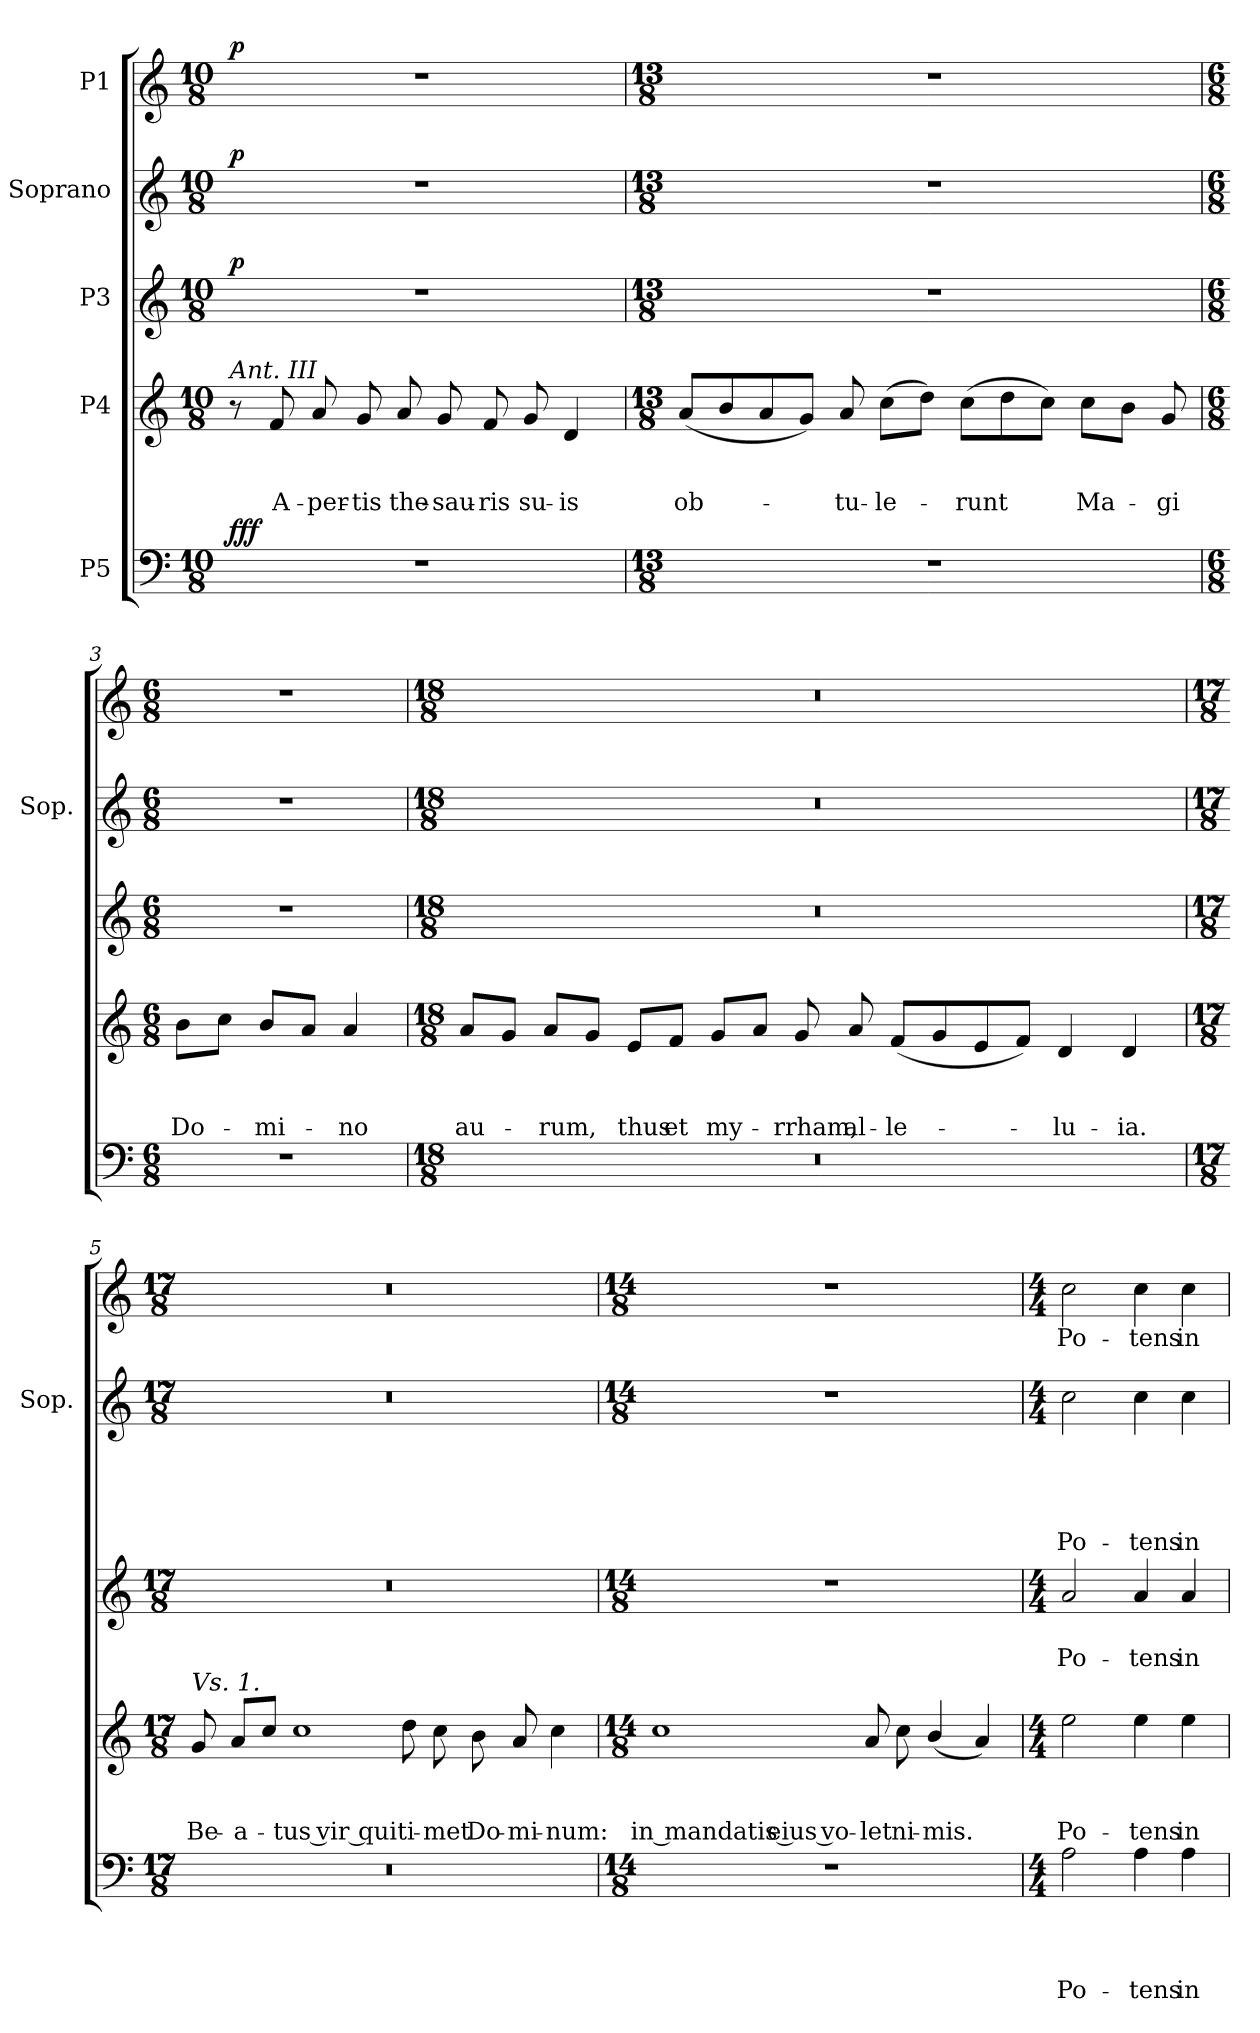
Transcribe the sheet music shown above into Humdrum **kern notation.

**kern	**text	**text	**text	**text	**dynam	**kern	**text	**text	**text	**kern	**text	**text	**dynam	**kern	**text	**text	**text	**text	**text	**dynam	**kern	**text	**dynam
*part5	*part5	*part5	*part5	*part5	*part5	*part4	*part4	*part4	*part4	*part3	*part3	*part3	*part3	*part2	*part2	*part2	*part2	*part2	*part2	*part2	*part1	*part1	*part1
*staff5	*staff5	*staff5	*staff5	*staff5	*staff5	*staff4	*staff4	*staff4	*staff4	*staff3	*staff3	*staff3	*staff3	*staff2	*staff2	*staff2	*staff2	*staff2	*staff2	*staff2	*staff1	*staff1	*staff1
*I"P5	*	*	*	*	*	*I"P4	*	*	*	*I"P3	*	*	*	*I"Soprano	*	*	*	*	*	*	*I"P1	*	*
*	*	*	*	*	*	*	*	*	*	*	*	*	*	*I'Sop.	*	*	*	*	*	*	*	*	*
*clefF4	*	*	*	*	*	*clefG2	*	*	*	*clefG2	*	*	*	*clefG2	*	*	*	*	*	*	*clefG2	*	*
*	*	*	*	*	*	*ITrd7c12	*	*	*	*	*	*	*	*	*	*	*	*	*	*	*	*	*
*k[]	*	*	*	*	*	*k[]	*	*	*	*k[]	*	*	*	*k[]	*	*	*	*	*	*	*k[]	*	*
*C:	*	*	*	*	*	*C:	*	*	*	*C:	*	*	*	*C:	*	*	*	*	*	*	*C:	*	*
*M10/8	*	*	*	*	*	*M10/8	*	*	*	*M10/8	*	*	*	*M10/8	*	*	*	*	*	*	*M10/8	*	*
=1	=1	=1	=1	=1	=1	=1	=1	=1	=1	=1	=1	=1	=1	=1	=1	=1	=1	=1	=1	=1	=1	=1	=1
!	!	!	!	!	!	!LO:TX:a:i:t=Ant. III	!	!	!	!	!	!	!	!	!	!	!	!	!	!	!	!	!
!LO:N:vis=1	!	!	!	!	!LO:DY:b	!	!	!	!	!LO:N:vis=1	!	!	!LO:DY:b	!	!	!	!	!	!	!LO:DY:b	!LO:N:vis=1	!	!LO:DY:b
4%5r	.	.	.	.	fff	8r	.	.	.	4%5r	.	.	p	4%5r	.	.	.	.	.	p	4%5r	.	p
!	!	!	!	!	!	!	!	!	!LO:LY:b	!	!	!	!	!	!	!	!	!	!	!	!	!	!
.	.	.	.	.	.	8F/	.	.	A-	.	.	.	.	.	.	.	.	.	.	.	.	.	.
!	!	!	!	!	!	!	!	!	!LO:LY:b	!	!	!	!	!	!	!	!	!	!	!	!	!	!
.	.	.	.	.	.	8A/	.	.	-per-	.	.	.	.	.	.	.	.	.	.	.	.	.	.
!	!	!	!	!	!	!	!	!	!LO:LY:b	!	!	!	!	!	!	!	!	!	!	!	!	!	!
.	.	.	.	.	.	8G/	.	.	-tis	.	.	.	.	.	.	.	.	.	.	.	.	.	.
!	!	!	!	!	!	!	!	!	!LO:LY:b	!	!	!	!	!	!	!	!	!	!	!	!	!	!
.	.	.	.	.	.	8A/	.	.	the-	.	.	.	.	.	.	.	.	.	.	.	.	.	.
!	!	!	!	!	!	!	!	!	!LO:LY:b	!	!	!	!	!	!	!	!	!	!	!	!	!	!
.	.	.	.	.	.	8G/	.	.	-sau-	.	.	.	.	.	.	.	.	.	.	.	.	.	.
!	!	!	!	!	!	!	!	!	!LO:LY:b	!	!	!	!	!	!	!	!	!	!	!	!	!	!
.	.	.	.	.	.	8F/	.	.	-ris	.	.	.	.	.	.	.	.	.	.	.	.	.	.
!	!	!	!	!	!	!	!	!	!LO:LY:b	!	!	!	!	!	!	!	!	!	!	!	!	!	!
.	.	.	.	.	.	8G/	.	.	su-	.	.	.	.	.	.	.	.	.	.	.	.	.	.
!	!	!	!	!	!	!	!	!	!LO:LY:b	!	!	!	!	!	!	!	!	!	!	!	!	!	!
.	.	.	.	.	.	4D/	.	.	-is	.	.	.	.	.	.	.	.	.	.	.	.	.	.
=2	=2	=2	=2	=2	=2	=2	=2	=2	=2	=2	=2	=2	=2	=2	=2	=2	=2	=2	=2	=2	=2	=2	=2
*M13/8	*	*	*	*	*	*M13/8	*	*	*	*M13/8	*	*	*	*M13/8	*	*	*	*	*	*	*M13/8	*	*
!LO:N:vis=1	!	!	!	!	!	!	!	!	!LO:LY:b	!LO:N:vis=1	!	!	!	!	!	!	!	!	!	!	!LO:N:vis=1	!	!
8%13r	.	.	.	.	.	(<8A/L	.	.	ob-	8%13r	.	.	.	8%13r	.	.	.	.	.	.	8%13r	.	.
.	.	.	.	.	.	8B/	.	.	.	.	.	.	.	.	.	.	.	.	.	.	.	.	.
.	.	.	.	.	.	8A/	.	.	.	.	.	.	.	.	.	.	.	.	.	.	.	.	.
.	.	.	.	.	.	8G/J)	.	.	.	.	.	.	.	.	.	.	.	.	.	.	.	.	.
!	!	!	!	!	!	!	!	!	!LO:LY:b	!	!	!	!	!	!	!	!	!	!	!	!	!	!
.	.	.	.	.	.	8A/	.	.	-tu-	.	.	.	.	.	.	.	.	.	.	.	.	.	.
!	!	!	!	!	!	!	!	!	!LO:LY:b	!	!	!	!	!	!	!	!	!	!	!	!	!	!
.	.	.	.	.	.	(>8c\L	.	.	-le-	.	.	.	.	.	.	.	.	.	.	.	.	.	.
.	.	.	.	.	.	8d\J)	.	.	.	.	.	.	.	.	.	.	.	.	.	.	.	.	.
!	!	!	!	!	!	!	!	!	!LO:LY:b	!	!	!	!	!	!	!	!	!	!	!	!	!	!
.	.	.	.	.	.	(>8c\L	.	.	-runt	.	.	.	.	.	.	.	.	.	.	.	.	.	.
.	.	.	.	.	.	8d\	.	.	.	.	.	.	.	.	.	.	.	.	.	.	.	.	.
.	.	.	.	.	.	8c\J)	.	.	.	.	.	.	.	.	.	.	.	.	.	.	.	.	.
!	!	!	!	!	!	!	!	!	!LO:LY:b	!	!	!	!	!	!	!	!	!	!	!	!	!	!
.	.	.	.	.	.	8c\L	.	.	Ma-	.	.	.	.	.	.	.	.	.	.	.	.	.	.
.	.	.	.	.	.	8B\J	.	.	.	.	.	.	.	.	.	.	.	.	.	.	.	.	.
!	!	!	!	!	!	!	!	!	!LO:LY:b	!	!	!	!	!	!	!	!	!	!	!	!	!	!
.	.	.	.	.	.	8G/	.	.	-gi	.	.	.	.	.	.	.	.	.	.	.	.	.	.
!!LO:LB:g=z
=3	=3	=3	=3	=3	=3	=3	=3	=3	=3	=3	=3	=3	=3	=3	=3	=3	=3	=3	=3	=3	=3	=3	=3
*M6/8	*	*	*	*	*	*M6/8	*	*	*	*M6/8	*	*	*	*M6/8	*	*	*	*	*	*	*M6/8	*	*
!LO:N:vis=1	!	!	!	!	!	!	!	!	!LO:LY:b	!LO:N:vis=1	!	!	!	!	!	!	!	!	!	!	!LO:N:vis=1	!	!
2.r	.	.	.	.	.	8B\L	.	.	Do-	2.r	.	.	.	2.r	.	.	.	.	.	.	2.r	.	.
.	.	.	.	.	.	8c\J	.	.	.	.	.	.	.	.	.	.	.	.	.	.	.	.	.
!	!	!	!	!	!	!	!	!	!LO:LY:b	!	!	!	!	!	!	!	!	!	!	!	!	!	!
.	.	.	.	.	.	8B/L	.	.	-mi-	.	.	.	.	.	.	.	.	.	.	.	.	.	.
.	.	.	.	.	.	8A/J	.	.	.	.	.	.	.	.	.	.	.	.	.	.	.	.	.
!	!	!	!	!	!	!	!	!	!LO:LY:b	!	!	!	!	!	!	!	!	!	!	!	!	!	!
.	.	.	.	.	.	4A/	.	.	-no	.	.	.	.	.	.	.	.	.	.	.	.	.	.
=4	=4	=4	=4	=4	=4	=4	=4	=4	=4	=4	=4	=4	=4	=4	=4	=4	=4	=4	=4	=4	=4	=4	=4
*M18/8	*	*	*	*	*	*M18/8	*	*	*	*M18/8	*	*	*	*M18/8	*	*	*	*	*	*	*M18/8	*	*
!LO:N:vis=1	!	!	!	!	!	!	!	!	!LO:LY:b	!LO:N:vis=1	!	!	!	!	!	!	!	!	!	!	!LO:N:vis=1	!	!
4%9r	.	.	.	.	.	8A/L	.	.	au-	4%9r	.	.	.	4%9r	.	.	.	.	.	.	4%9r	.	.
.	.	.	.	.	.	8G/J	.	.	.	.	.	.	.	.	.	.	.	.	.	.	.	.	.
!	!	!	!	!	!	!	!	!	!LO:LY:b	!	!	!	!	!	!	!	!	!	!	!	!	!	!
.	.	.	.	.	.	8A/L	.	.	-rum,	.	.	.	.	.	.	.	.	.	.	.	.	.	.
.	.	.	.	.	.	8G/J	.	.	.	.	.	.	.	.	.	.	.	.	.	.	.	.	.
!	!	!	!	!	!	!	!	!	!LO:LY:b	!	!	!	!	!	!	!	!	!	!	!	!	!	!
.	.	.	.	.	.	8E/L	.	.	thus	.	.	.	.	.	.	.	.	.	.	.	.	.	.
!	!	!	!	!	!	!	!	!	!LO:LY:b	!	!	!	!	!	!	!	!	!	!	!	!	!	!
.	.	.	.	.	.	8F/J	.	.	et	.	.	.	.	.	.	.	.	.	.	.	.	.	.
!	!	!	!	!	!	!	!	!	!LO:LY:b	!	!	!	!	!	!	!	!	!	!	!	!	!	!
.	.	.	.	.	.	8G/L	.	.	my-	.	.	.	.	.	.	.	.	.	.	.	.	.	.
.	.	.	.	.	.	8A/J	.	.	.	.	.	.	.	.	.	.	.	.	.	.	.	.	.
!	!	!	!	!	!	!	!	!	!LO:LY:b	!	!	!	!	!	!	!	!	!	!	!	!	!	!
.	.	.	.	.	.	8G/	.	.	-rrham,	.	.	.	.	.	.	.	.	.	.	.	.	.	.
!	!	!	!	!	!	!	!	!	!LO:LY:b	!	!	!	!	!	!	!	!	!	!	!	!	!	!
.	.	.	.	.	.	8A/	.	.	al-	.	.	.	.	.	.	.	.	.	.	.	.	.	.
!	!	!	!	!	!	!	!	!	!LO:LY:b	!	!	!	!	!	!	!	!	!	!	!	!	!	!
.	.	.	.	.	.	(<8F/L	.	.	-le-	.	.	.	.	.	.	.	.	.	.	.	.	.	.
.	.	.	.	.	.	8G/	.	.	.	.	.	.	.	.	.	.	.	.	.	.	.	.	.
.	.	.	.	.	.	8E/	.	.	.	.	.	.	.	.	.	.	.	.	.	.	.	.	.
.	.	.	.	.	.	8F/J)	.	.	.	.	.	.	.	.	.	.	.	.	.	.	.	.	.
!	!	!	!	!	!	!	!	!	!LO:LY:b	!	!	!	!	!	!	!	!	!	!	!	!	!	!
.	.	.	.	.	.	4D/	.	.	-lu-	.	.	.	.	.	.	.	.	.	.	.	.	.	.
!	!	!	!	!	!	!	!	!	!LO:LY:b	!	!	!	!	!	!	!	!	!	!	!	!	!	!
.	.	.	.	.	.	4D/	.	.	-ia.	.	.	.	.	.	.	.	.	.	.	.	.	.	.
!!LO:LB:g=z
=5	=5	=5	=5	=5	=5	=5	=5	=5	=5	=5	=5	=5	=5	=5	=5	=5	=5	=5	=5	=5	=5	=5	=5
*M17/8	*	*	*	*	*	*M17/8	*	*	*	*M17/8	*	*	*	*M17/8	*	*	*	*	*	*	*M17/8	*	*
!	!	!	!	!	!	!LO:TX:a:i:t=Vs. 1.	!	!	!	!	!	!	!	!	!	!	!	!	!	!	!	!	!
!LO:N:vis=1	!	!	!	!	!	!	!	!	!LO:LY:b	!LO:N:vis=1	!	!	!	!	!	!	!	!	!	!	!LO:N:vis=1	!	!
8%17r	.	.	.	.	.	8G/	.	.	Be-	8%17r	.	.	.	8%17r	.	.	.	.	.	.	8%17r	.	.
!	!	!	!	!	!	!	!	!	!LO:LY:b	!	!	!	!	!	!	!	!	!	!	!	!	!	!
.	.	.	.	.	.	8A/L	.	.	-a-	.	.	.	.	.	.	.	.	.	.	.	.	.	.
.	.	.	.	.	.	8c/J	.	.	.	.	.	.	.	.	.	.	.	.	.	.	.	.	.
!	!	!	!	!	!	!	!	!	!LO:LY:b	!	!	!	!	!	!	!	!	!	!	!	!	!	!
.	.	.	.	.	.	1c	.	.	-tus vir qui	.	.	.	.	.	.	.	.	.	.	.	.	.	.
!	!	!	!	!	!	!	!	!	!LO:LY:b	!	!	!	!	!	!	!	!	!	!	!	!	!	!
.	.	.	.	.	.	8d\	.	.	ti-	.	.	.	.	.	.	.	.	.	.	.	.	.	.
!	!	!	!	!	!	!	!	!	!LO:LY:b	!	!	!	!	!	!	!	!	!	!	!	!	!	!
.	.	.	.	.	.	8c\	.	.	-met	.	.	.	.	.	.	.	.	.	.	.	.	.	.
!	!	!	!	!	!	!	!	!	!LO:LY:b	!	!	!	!	!	!	!	!	!	!	!	!	!	!
.	.	.	.	.	.	8B\	.	.	Do-	.	.	.	.	.	.	.	.	.	.	.	.	.	.
!	!	!	!	!	!	!	!	!	!LO:LY:b	!	!	!	!	!	!	!	!	!	!	!	!	!	!
.	.	.	.	.	.	8A/	.	.	-mi-	.	.	.	.	.	.	.	.	.	.	.	.	.	.
!	!	!	!	!	!	!	!	!	!LO:LY:b	!	!	!	!	!	!	!	!	!	!	!	!	!	!
.	.	.	.	.	.	4c\	.	.	-num:	.	.	.	.	.	.	.	.	.	.	.	.	.	.
=6	=6	=6	=6	=6	=6	=6	=6	=6	=6	=6	=6	=6	=6	=6	=6	=6	=6	=6	=6	=6	=6	=6	=6
*M14/8	*	*	*	*	*	*M14/8	*	*	*	*M14/8	*	*	*	*M14/8	*	*	*	*	*	*	*M14/8	*	*
!LO:N:vis=1	!	!	!	!	!	!	!	!	!LO:LY:b	!LO:N:vis=1	!	!	!	!	!	!	!	!	!	!	!LO:N:vis=1	!	!
1..r	.	.	.	.	.	1c	.	.	in mandatis eius vo-	1..r	.	.	.	1..r	.	.	.	.	.	.	1..r	.	.
!	!	!	!	!	!	!	!	!	!LO:LY:b	!	!	!	!	!	!	!	!	!	!	!	!	!	!
.	.	.	.	.	.	8A/	.	.	-let	.	.	.	.	.	.	.	.	.	.	.	.	.	.
!	!	!	!	!	!	!	!	!	!LO:LY:b	!	!	!	!	!	!	!	!	!	!	!	!	!	!
.	.	.	.	.	.	8c\	.	.	ni-	.	.	.	.	.	.	.	.	.	.	.	.	.	.
!	!	!	!	!	!	!	!	!	!LO:LY:b	!	!	!	!	!	!	!	!	!	!	!	!	!	!
.	.	.	.	.	.	(<4B/	.	.	-mis.	.	.	.	.	.	.	.	.	.	.	.	.	.	.
.	.	.	.	.	.	4A/)	.	.	.	.	.	.	.	.	.	.	.	.	.	.	.	.	.
=7	=7	=7	=7	=7	=7	=7	=7	=7	=7	=7	=7	=7	=7	=7	=7	=7	=7	=7	=7	=7	=7	=7	=7
*M4/4	*	*	*	*	*	*M4/4	*	*	*	*M4/4	*	*	*	*M4/4	*	*	*	*	*	*	*M4/4	*	*
!	!	!	!	!LO:LY:b	!	!	!	!	!LO:LY:b	!	!	!LO:LY:b	!	!	!	!	!	!	!LO:LY:b	!	!	!LO:LY:b	!
2A\	.	.	.	Po-	.	2e\	.	.	Po-	2a/	.	Po-	.	2cc\	.	.	.	.	Po-	.	2cc\	Po-	.
!	!	!	!	!LO:LY:b	!	!	!	!	!LO:LY:b	!	!	!LO:LY:b	!	!	!	!	!	!	!LO:LY:b	!	!	!LO:LY:b	!
4A\	.	.	.	-tens	.	4e\	.	.	-tens	4a/	.	-tens	.	4cc\	.	.	.	.	-tens	.	4cc\	-tens	.
!	!	!	!	!LO:LY:b	!	!	!	!	!LO:LY:b	!	!	!LO:LY:b	!	!	!	!	!	!	!LO:LY:b	!	!	!LO:LY:b	!
4A\	.	.	.	in	.	4e\	.	.	in	4a/	.	in	.	4cc\	.	.	.	.	in	.	4cc\	in	.
=	=	=	=	=	=	=	=	=	=	=	=	=	=	=	=	=	=	=	=	=	=	=	=
*-	*-	*-	*-	*-	*-	*-	*-	*-	*-	*-	*-	*-	*-	*-	*-	*-	*-	*-	*-	*-	*-	*-	*-
